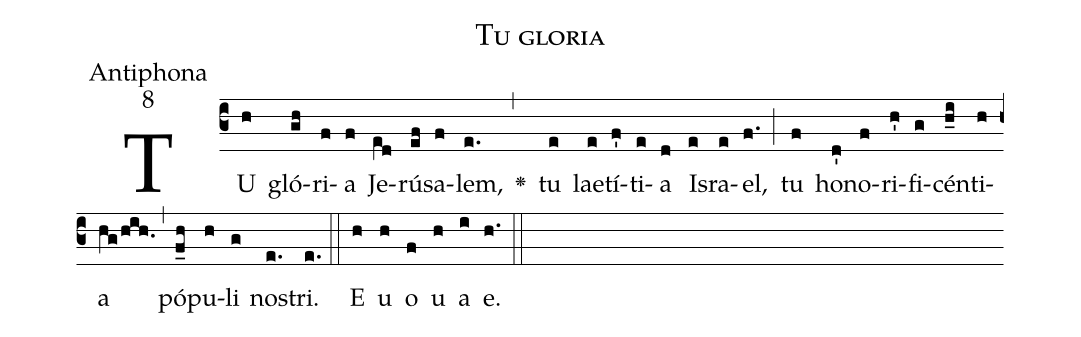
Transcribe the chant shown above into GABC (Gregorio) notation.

name:Tu gloria;
office-part:Antiphona;
mode:8;
%%
(c3) TU(h) gló(gh)ri(f)a(f) Je(e[ll:1]d)rú(ef)sa(f)lem,(e.) <v>\greheightstar</v>(,) tu(e) lae(e)tí(f')ti(e)a(d) Is(e)ra(e)el,(f.) (;) tu(f) ho(d')no(f)ri(h')fi(g)cén(h_i)ti(h)a(hg/hih.) (,) pó(f_h)pu(h)li(g) no(e.)stri.(e.) (::) <eu>E(h) u(h) o(f) u(h) a(i) e.</eu>(h.) (::)
